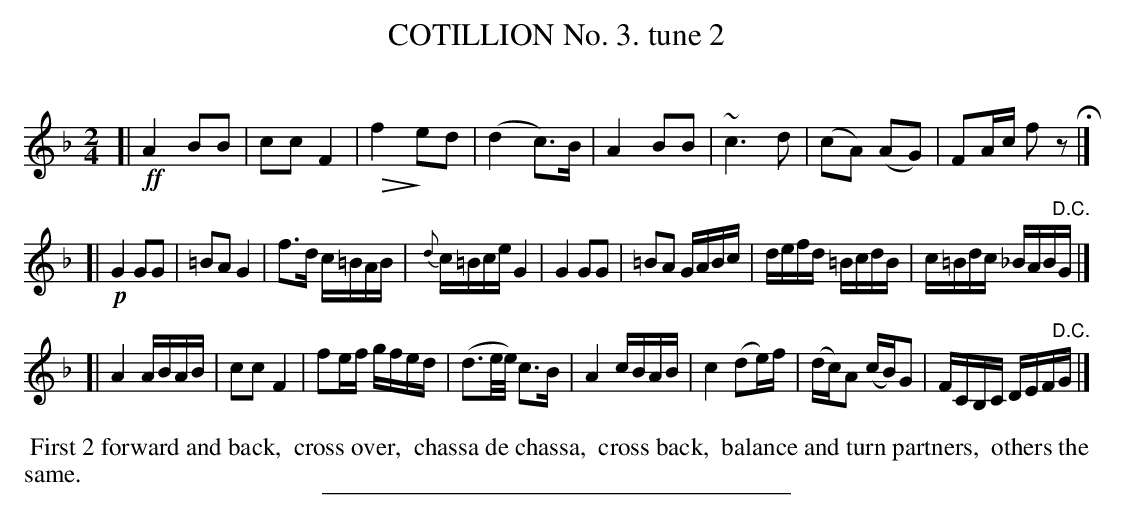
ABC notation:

X:1
T: COTILLION No. 3. tune 2
C:
U: Q=!diminuendo(!
U: q=!diminuendo)!
M: 2/4
L: 1/16
K: F
[| !ff!\
A4 B2B2 | c2c2 F4 | Qf4 qe2d2 | (d4 c3)B |\
A4 B2B2 | ~c6 d2 | (c2A2) (A2G2) | F2Ac f2z2 H|]
[| !p!\
G4 G2G2 | =B2A2 G4 | f3d c=BAB | {d}c=Bce G4 |\
G4 G2G2 | =B2A2 GABc | defd =BcdB | c=Bdc _BAB"^D.C."G |]
[|\
A4 ABAB | c2c2 F4 | f2ef gfed | (d3e/e/) c3B |\
A4 cBAB | c4 (d2e)f | (dc)A2 (cB)G2 | FCB,C DEF"^D.C."G |]
